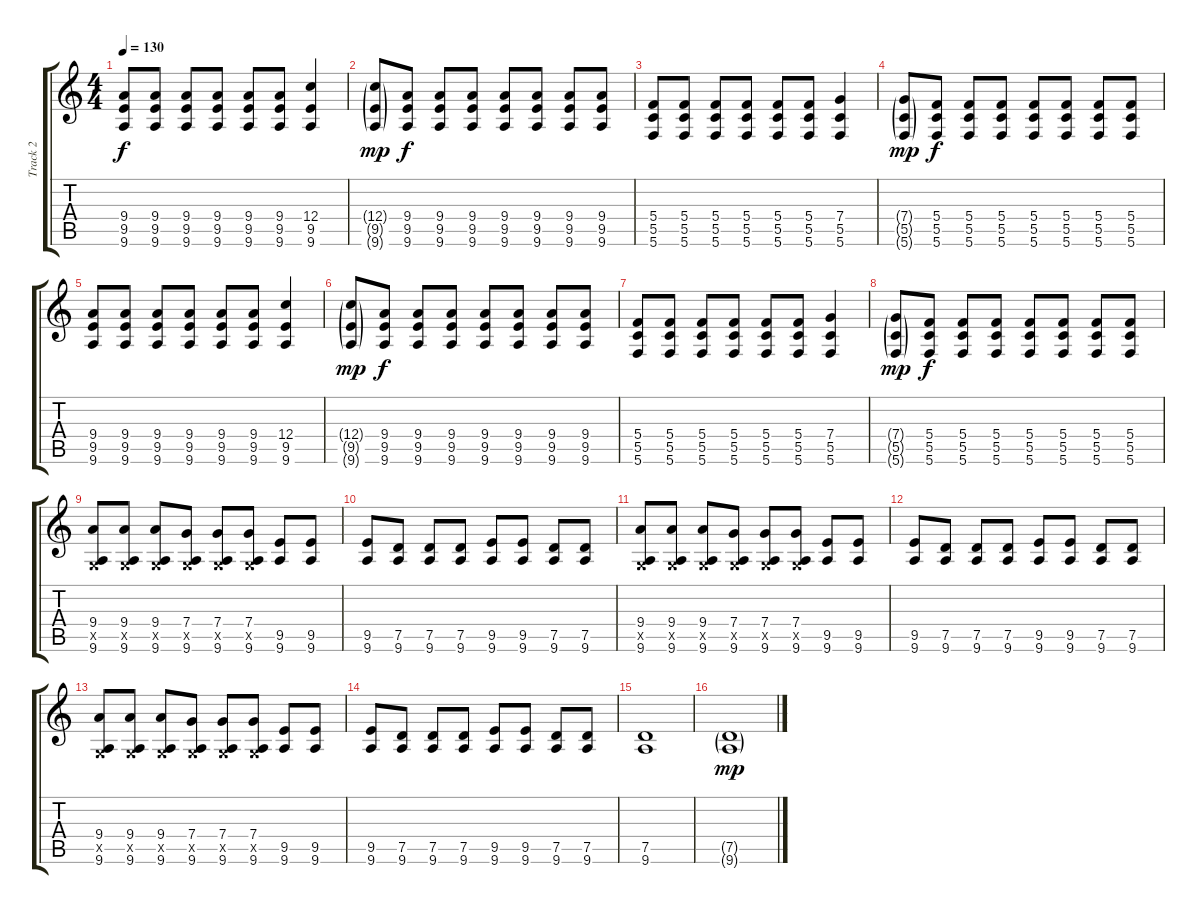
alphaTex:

\track ("Track 2" "Track 2") {instrument acousticguitarsteel}
\staff {score tabs}
\tuning (D4 A3 F3 C3 G2 C2) {hide}
\ts (4 4)
\tempo 130
\clef g2
\ks c
(9.4 9.5 9.6).8{dy f} (9.4 9.5 9.6).8 (9.4 9.5 9.6).8 (9.4 9.5 9.6).8 (9.4 9.5 9.6).8 (9.4 9.5 9.6).8 (12.4 9.5 9.6).4 |
(12.4{g} 9.5{g} 9.6{g}).8{dy mp} (9.4 9.5 9.6).8{dy f} (9.4 9.5 9.6).8 (9.4 9.5 9.6).8 (9.4 9.5 9.6).8 (9.4 9.5 9.6).8 (9.4 9.5 9.6).8 (9.4 9.5 9.6).8 |
(5.4 5.5 5.6).8 (5.4 5.5 5.6).8 (5.4 5.5 5.6).8 (5.4 5.5 5.6).8 (5.4 5.5 5.6).8 (5.4 5.5 5.6).8 (7.4 5.5 5.6).4 |
(7.4{g} 5.5{g} 5.6{g}).8{dy mp} (5.4 5.5 5.6).8{dy f} (5.4 5.5 5.6).8 (5.4 5.5 5.6).8 (5.4 5.5 5.6).8 (5.4 5.5 5.6).8 (5.4 5.5 5.6).8 (5.4 5.5 5.6).8 |
(9.4 9.5 9.6).8 (9.4 9.5 9.6).8 (9.4 9.5 9.6).8 (9.4 9.5 9.6).8 (9.4 9.5 9.6).8 (9.4 9.5 9.6).8 (12.4 9.5 9.6).4 |
(12.4{g} 9.5{g} 9.6{g}).8{dy mp} (9.4 9.5 9.6).8{dy f} (9.4 9.5 9.6).8 (9.4 9.5 9.6).8 (9.4 9.5 9.6).8 (9.4 9.5 9.6).8 (9.4 9.5 9.6).8 (9.4 9.5 9.6).8 |
(5.4 5.5 5.6).8 (5.4 5.5 5.6).8 (5.4 5.5 5.6).8 (5.4 5.5 5.6).8 (5.4 5.5 5.6).8 (5.4 5.5 5.6).8 (7.4 5.5 5.6).4 |
(7.4{g} 5.5{g} 5.6{g}).8{dy mp} (5.4 5.5 5.6).8{dy f} (5.4 5.5 5.6).8 (5.4 5.5 5.6).8 (5.4 5.5 5.6).8 (5.4 5.5 5.6).8 (5.4 5.5 5.6).8 (5.4 5.5 5.6).8 |
(9.4 0.5{x} 9.6).8 (9.4 0.5{x} 9.6).8 (9.4 0.5{x} 9.6).8 (7.4 0.5{x} 9.6).8 (7.4 0.5{x} 9.6).8 (7.4 0.5{x} 9.6).8 (9.5 9.6).8 (9.5 9.6).8 |
(9.5 9.6).8 (7.5 9.6).8 (7.5 9.6).8 (7.5 9.6).8 (9.5 9.6).8 (9.5 9.6).8 (7.5 9.6).8 (7.5 9.6).8 |
(9.4 0.5{x} 9.6).8 (9.4 0.5{x} 9.6).8 (9.4 0.5{x} 9.6).8 (7.4 0.5{x} 9.6).8 (7.4 0.5{x} 9.6).8 (7.4 0.5{x} 9.6).8 (9.5 9.6).8 (9.5 9.6).8 |
(9.5 9.6).8 (7.5 9.6).8 (7.5 9.6).8 (7.5 9.6).8 (9.5 9.6).8 (9.5 9.6).8 (7.5 9.6).8 (7.5 9.6).8 |
(9.4 0.5{x} 9.6).8 (9.4 0.5{x} 9.6).8 (9.4 0.5{x} 9.6).8 (7.4 0.5{x} 9.6).8 (7.4 0.5{x} 9.6).8 (7.4 0.5{x} 9.6).8 (9.5 9.6).8 (9.5 9.6).8 |
(9.5 9.6).8 (7.5 9.6).8 (7.5 9.6).8 (7.5 9.6).8 (9.5 9.6).8 (9.5 9.6).8 (7.5 9.6).8 (7.5 9.6).8 |
(7.5 9.6).1 |
(7.5{g} 9.6{g}).1{dy mp}
